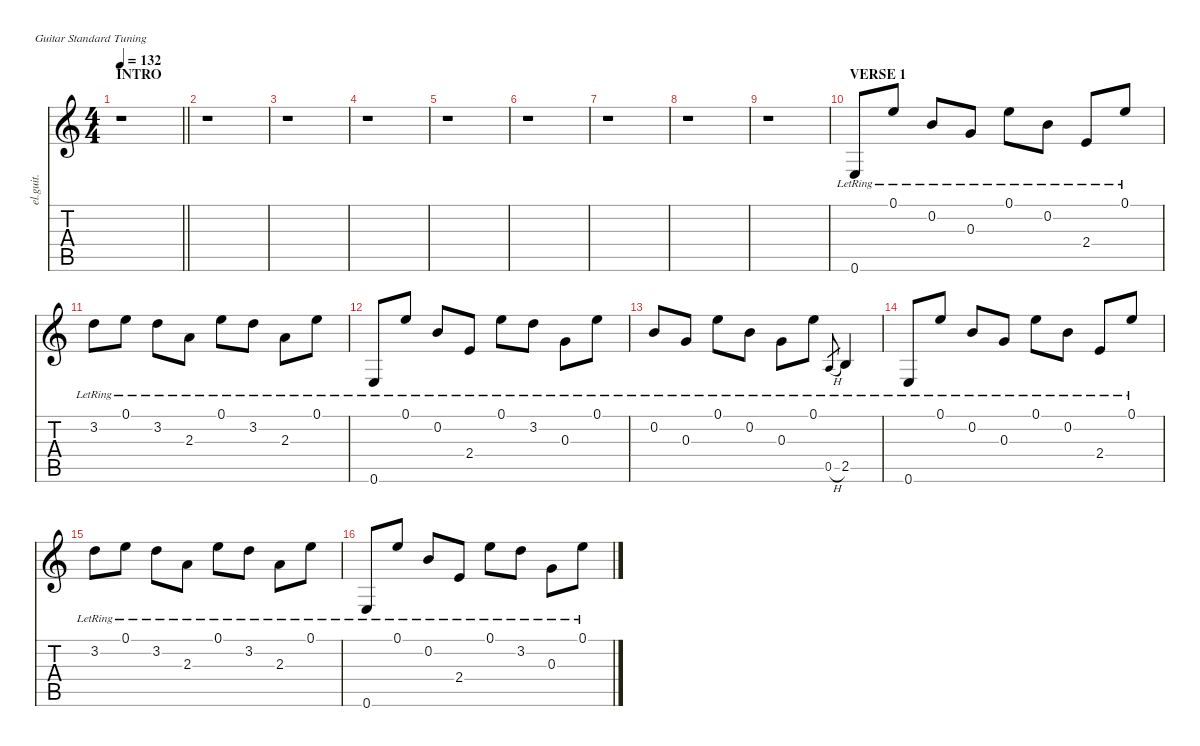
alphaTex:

\defaultSystemsLayout 4
\hideDynamics
\bracketExtendMode nobrackets
\otherSystemsTrackNameOrientation horizontal
\track ("Gtr.1" "el.guit.") {instrument electricguitarclean}
\staff {score tabs}
\tuning (E4 B3 G3 D3 A2 E2)
\ts (4 4)
\section ("" "INTRO")
\tempo 132
\clef g2
\barLineRight lightlight
\ks c
r.1{dy f instrument electricguitarclean beam Down} |
r.1{beam Down} |
r.1{beam Down} |
r.1{beam Down} |
r.1{beam Down} |
r.1{beam Down} |
r.1{beam Down} |
r.1{beam Down} |
r.1{beam Down} |
\section ("" "VERSE 1")
0.6{lr}.8{beam Up} 0.1{lr}.8{beam Up} 0.2{lr}.8{beam Up} 0.3{lr}.8{beam Up} 0.1{lr}.8{beam Down} 0.2{lr}.8{beam Down} 2.4{lr}.8{beam Up} 0.1{lr}.8{beam Up} |
3.2{lr}.8{beam Down} 0.1{lr}.8{beam Down} 3.2{lr}.8{beam Down} 2.3{lr}.8{beam Down} 0.1{lr}.8{beam Down} 3.2{lr}.8{beam Down} 2.3{lr}.8{beam Down} 0.1{lr}.8{beam Down} |
0.6{lr}.8{beam Up} 0.1{lr}.8{beam Up} 0.2{lr}.8{beam Up} 2.4{lr}.8{beam Up} 0.1{lr}.8{beam Down} 3.2{lr}.8{beam Down} 0.3{lr}.8{beam Down} 0.1{lr}.8{beam Down} |
0.2{lr}.8{beam Up} 0.3{lr}.8{beam Up} 0.1{lr}.8{beam Down} 0.2{lr}.8{beam Down} 0.3{lr}.8{beam Down} 0.1{lr}.8{beam Down} 0.5{h lr}.8{gr dy mf beam Up} 2.5{lr}.4{dy f beam Up} |
0.6{lr}.8{beam Up} 0.1{lr}.8{beam Up} 0.2{lr}.8{beam Up} 0.3{lr}.8{beam Up} 0.1{lr}.8{beam Down} 0.2{lr}.8{beam Down} 2.4{lr}.8{beam Up} 0.1{lr}.8{beam Up} |
3.2{lr}.8{beam Down} 0.1{lr}.8{beam Down} 3.2{lr}.8{beam Down} 2.3{lr}.8{beam Down} 0.1{lr}.8{beam Down} 3.2{lr}.8{beam Down} 2.3{lr}.8{beam Down} 0.1{lr}.8{beam Down} |
0.6{lr}.8{beam Up} 0.1{lr}.8{beam Up} 0.2{lr}.8{beam Up} 2.4{lr}.8{beam Up} 0.1{lr}.8{beam Down} 3.2{lr}.8{beam Down} 0.3{lr}.8{beam Down} 0.1{lr}.8{beam Down}
